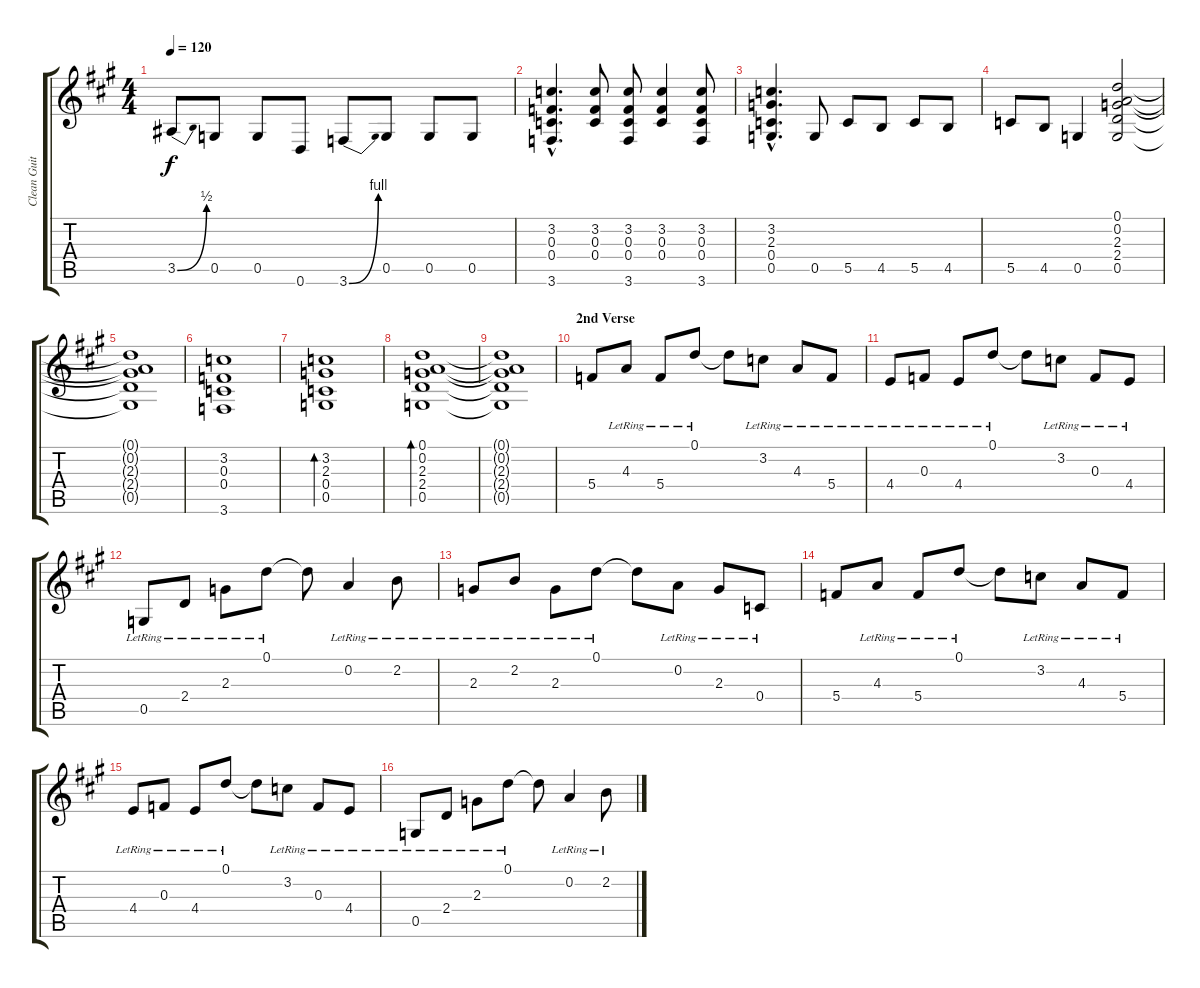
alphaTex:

\track ("Clean Guitar" "Clean Guit") {instrument acousticguitarsteel}
\staff {score tabs}
\tuning (D4 A3 F3 C3 G2 D2) {hide}
\ts (4 4)
\tempo 120
\clef g2
\ks a
3.5{be (bend 0 0 60 2)}.8{dy f} 0.5.8 0.5.8 0.6.8 3.6{be (bend 0 0 60 4)}.8 0.5.8 0.5.8 0.5.8 |
(3.2{hac} 0.3{hac} 0.4{hac} 3.6{hac}).4{d} (3.2 0.3 0.4).8 (3.2 0.3 0.4 3.6).8 (3.2 0.3 0.4).4 (3.2 0.3 0.4 3.6).8 |
(3.2{hac} 2.3{hac} 0.4{hac} 0.5{hac}).4{d} 0.5.8 5.5.8 4.5.8 5.5.8 4.5.8 |
5.5.8 4.5.8 0.5.4 (0.1 0.2 2.3 2.4 0.5).2 |
(0.1{t} 0.2{t} 2.3{t} 2.4{t} 0.5{t}).1 |
(3.2 0.3 0.4 3.6).1 |
(3.2 2.3 0.4 0.5).1{bd 240} |
(0.1 0.2 2.3 2.4 0.5).1{bd 480} |
(0.1{t} 0.2{t} 2.3{t} 2.4{t} 0.5{t}).1 |
\section ("" "2nd Verse")
5.4.8 4.3{lr}.8 5.4{lr}.8 0.1{lr}.8 0.1{t}.8 3.2{lr}.8 4.3{lr}.8 5.4{lr}.8 |
4.4{lr}.8 0.3{lr}.8 4.4{lr}.8 0.1{lr}.8 0.1{t}.8 3.2{lr}.8 0.3{lr}.8 4.4{lr}.8 |
0.5{lr}.8 2.4{lr}.8 2.3{lr}.8 0.1{lr}.8 0.1{t}.8 0.2{lr}.4 2.2{lr}.8 |
2.3{lr}.8 2.2{lr}.8 2.3{lr}.8 0.1{lr}.8 0.1{t}.8 0.2{lr}.8 2.3{lr}.8 0.4{lr}.8 |
5.4.8 4.3{lr}.8 5.4{lr}.8 0.1{lr}.8 0.1{t}.8 3.2{lr}.8 4.3{lr}.8 5.4{lr}.8 |
4.4{lr}.8 0.3{lr}.8 4.4{lr}.8 0.1{lr}.8 0.1{t}.8 3.2{lr}.8 0.3{lr}.8 4.4{lr}.8 |
0.5{lr}.8 2.4{lr}.8 2.3{lr}.8 0.1{lr}.8 0.1{t}.8 0.2{lr}.4 2.2{lr}.8
